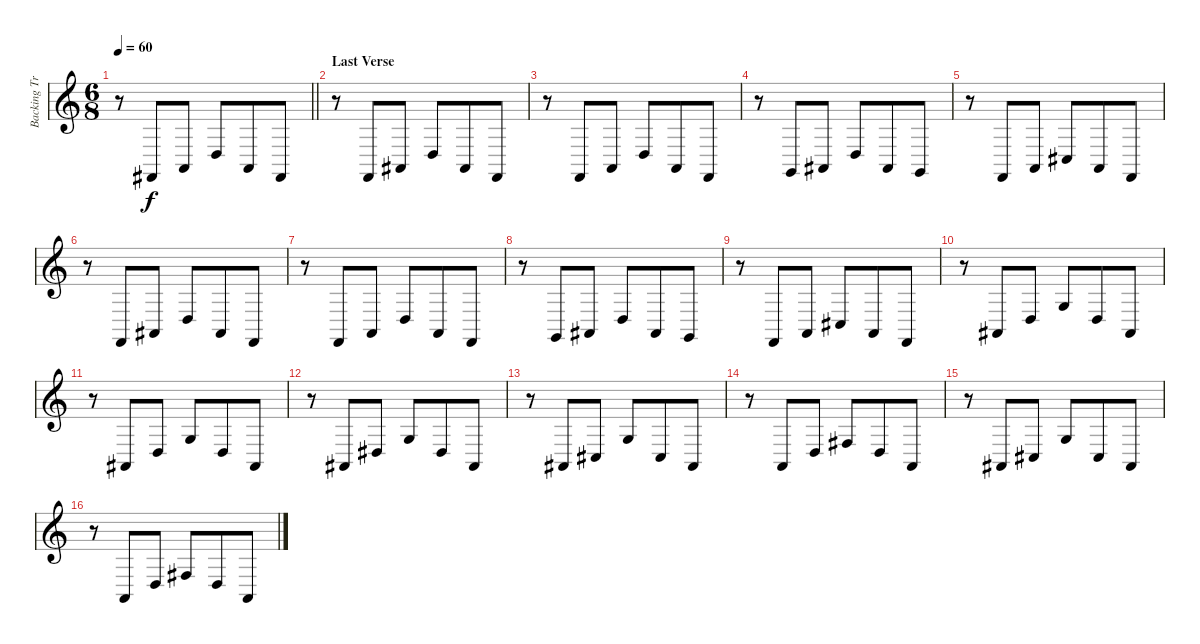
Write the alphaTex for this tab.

\track ("Backing Track (Strings)" "Backing Tr") {instrument synthstrings1}
\staff {score}
\tuning (E4 B3 G3 D3 A2 E2) {hide}
\ts (6 8)
\tempo 60
\clef g2
\barLineRight lightlight
\ks c
r.8{dy f} 2.6.8 0.5.8 0.4.8 0.5.8 2.6.8 |
\section ("" "Last Verse")
r.8 1.6.8 1.5.8 0.4.8 1.5.8 1.6.8 |
r.8 1.6.8 0.5.8 0.4.8 0.5.8 1.6.8 |
r.8 3.6.8 1.5.8 0.4.8 1.5.8 3.6.8 |
r.8 1.6.8 0.5.8 4.5.8 0.5.8 1.6.8 |
r.8 1.6.8 1.5.8 0.4.8 1.5.8 1.6.8 |
r.8 1.6.8 0.5.8 0.4.8 0.5.8 1.6.8 |
r.8 3.6.8 1.5.8 0.4.8 1.5.8 3.6.8 |
r.8 1.6.8 0.5.8 4.5.8 0.5.8 1.6.8 |
r.8 1.5.8 0.4.8 0.3.8 0.4.8 1.5.8 |
r.8 1.5.8 0.4.8 0.3.8 0.4.8 1.5.8 |
r.8 1.5.8 1.4.8 0.3.8 1.4.8 1.5.8 |
r.8 1.5.8 4.5.8 0.3.8 4.5.8 1.5.8 |
r.8 0.5.8 0.4.8 4.4.8 0.4.8 0.5.8 |
r.8 1.5.8 4.5.8 0.3.8 4.5.8 1.5.8 |
r.8 0.5.8 0.4.8 4.4.8 0.4.8 0.5.8
